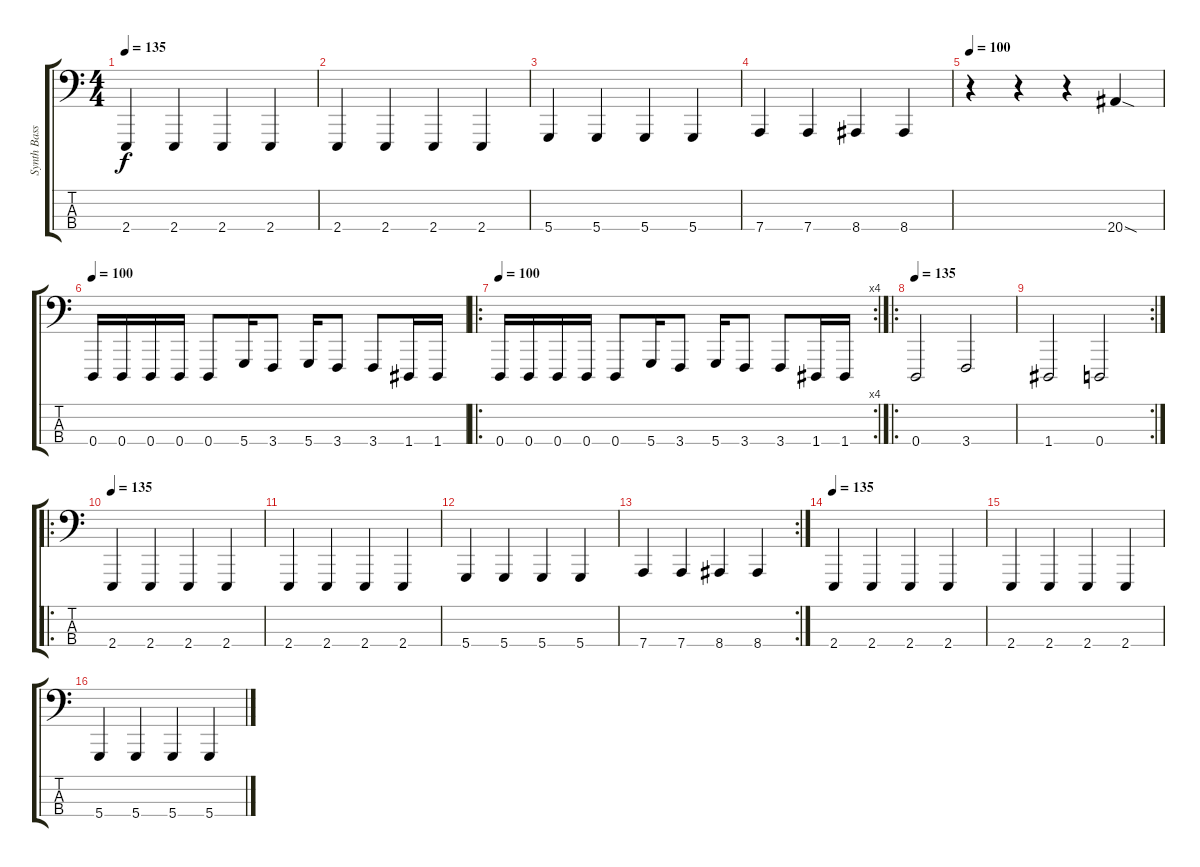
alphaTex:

\track ("Synth Bass" "Synth Bass") {instrument lead8bassandlead}
\staff {score tabs}
\tuning (G2 D2 A1 D1) {hide}
\ts (4 4)
\tempo 135
\clef f4
\ks c
2.4.4{dy f} 2.4.4 2.4.4 2.4.4 |
2.4.4 2.4.4 2.4.4 2.4.4 |
5.4.4 5.4.4 5.4.4 5.4.4 |
7.4.4 7.4.4 8.4.4 8.4.4 |
\tempo 100
r.4 r.4 r.4 20.4{sod}.4 |
\tempo 100
0.4.16 0.4.16 0.4.16 0.4.16 0.4.8 5.4.16 3.4.8 5.4.16 3.4.8 3.4.8 1.4.16 1.4.16 |
\ro
\rc 4
\tempo 100
0.4.16 0.4.16 0.4.16 0.4.16 0.4.8 5.4.16 3.4.8 5.4.16 3.4.8 3.4.8 1.4.16 1.4.16 |
\ro
\tempo 110
\tempo 135
0.4.2 3.4.2 |
\rc 2
1.4.2 0.4.2 |
\ro
\tempo 135
2.4.4 2.4.4 2.4.4 2.4.4 |
2.4.4 2.4.4 2.4.4 2.4.4 |
5.4.4 5.4.4 5.4.4 5.4.4 |
\rc 2
7.4.4 7.4.4 8.4.4 8.4.4 |
\tempo 135
2.4.4 2.4.4 2.4.4 2.4.4 |
2.4.4 2.4.4 2.4.4 2.4.4 |
5.4.4 5.4.4 5.4.4 5.4.4
